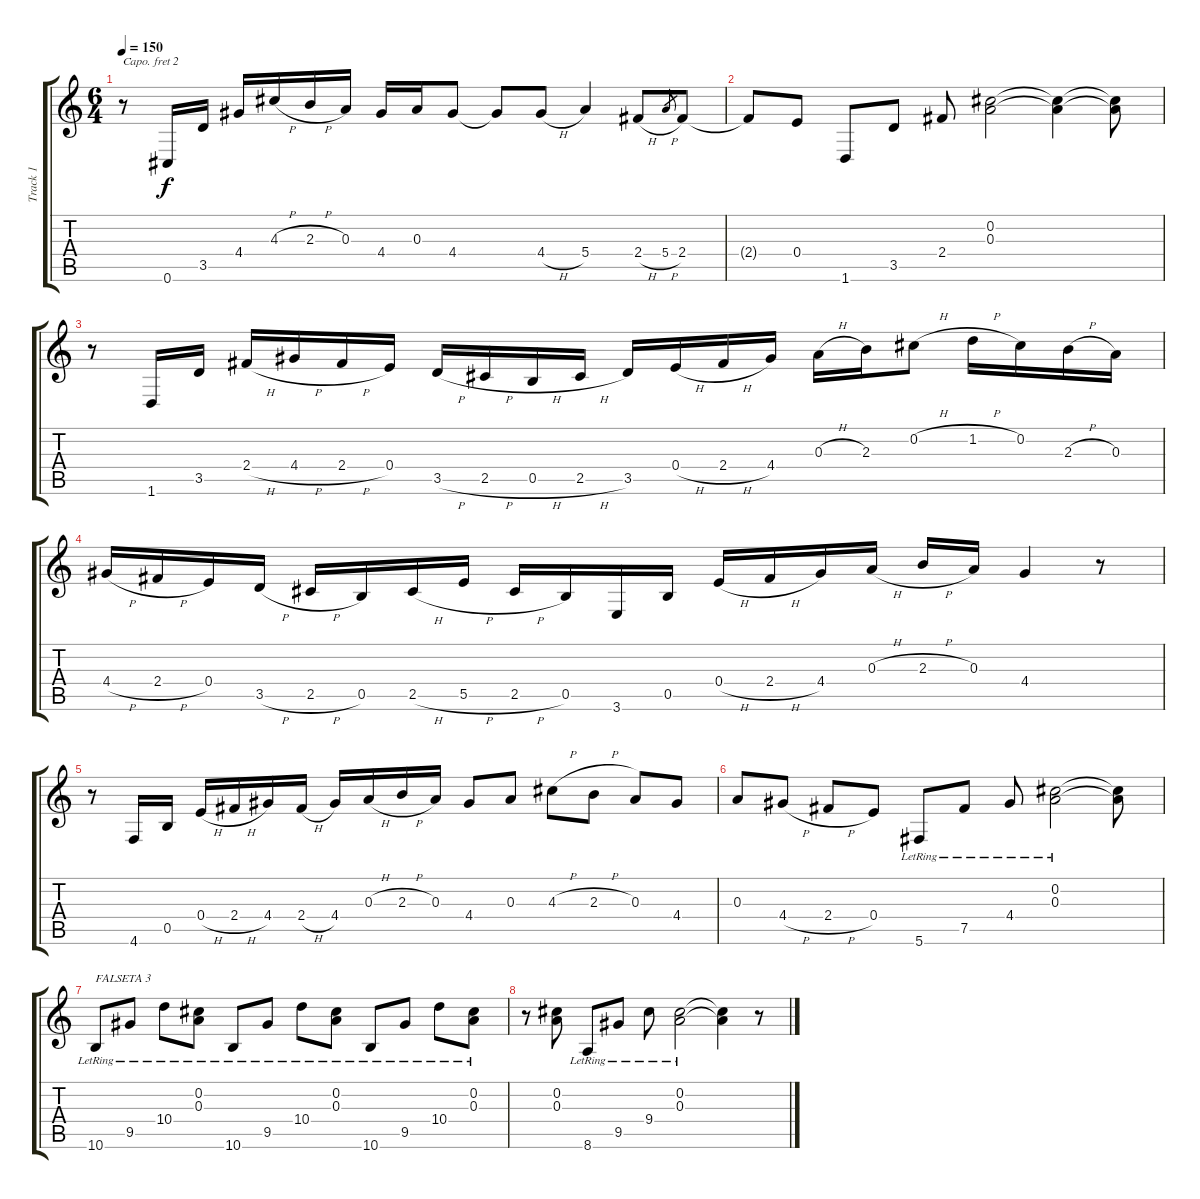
\track ("Track 1" "Track 1") {instrument acousticguitarnylon}
\staff {score tabs}
\capo 2
\tuning (E4 B3 G3 D3 A2 B1) {hide}
\ts (6 4)
\tempo 150
\clef g2
\ks c
r.8{dy f} 0.6.16 3.5.16 4.4.16 4.3{h}.16 2.3{h}.16 0.3.16 4.4.16 0.3.16 4.4.8 4.4{t}.8 4.4{h}.8 5.4.4 2.4{h}.8 5.4{h}.8{gr} 2.4.8 |
2.4{t}.8 0.4.8 1.6.8 3.5.8 2.4.8 (0.2 0.3).2 (0.2{t} 0.3{t}).4 (0.2{t} 0.3{t}).8 |
r.8 1.6.16 3.5.16 2.4{h}.16 4.4{h}.16 2.4{h}.16 0.4.16 3.5{h}.16 2.5{h}.16 0.5{h}.16 2.5{h}.16 3.5.16 0.4{h}.16 2.4{h}.16 4.4.16 0.3{h}.16 2.3.16 0.2{h}.8 1.2{h}.16 0.2.16 2.3{h}.16 0.3.16 |
4.4{h}.16 2.4{h}.16 0.4.16 3.5{h}.16 2.5{h}.16 0.5.16 2.5{h}.16 5.5{h}.16 2.5{h}.16 0.5.16 3.6.16 0.5.16 0.4{h}.16 2.4{h}.16 4.4.16 0.3{h}.16 2.3{h}.16 0.3.16 4.4.4 r.8 |
r.8 4.6.16 0.5.16 0.4{h}.16 2.4{h}.16 4.4.16 2.4{h}.16 4.4.16 0.3{h}.16 2.3{h}.16 0.3.16 4.4.8 0.3.8 4.3{h}.8 2.3{h}.8 0.3.8 4.4.8 |
0.3.8 4.4{h}.8 2.4{h}.8 0.4.8 5.6{lr}.8 7.5{lr}.8 4.4{lr}.8 (0.2 0.3{lr}).2 (0.2{t} 0.3{t}).8 |
10.6{lr}.8{txt "FALSETA 3"} 9.5{lr}.8 10.4{lr}.8 (0.2{lr} 0.3{lr}).8 10.6{lr}.8 9.5{lr}.8 10.4{lr}.8 (0.2 0.3{lr}).8 10.6{lr}.8 9.5{lr}.8 10.4{lr}.8 (0.2 0.3{lr}).8 |
r.8 (0.2 0.3).8 8.6{lr}.8 9.5{lr}.8 9.4{lr}.8 (0.2 0.3{lr}).2 (0.2{t} 0.3{t}).4 r.8
